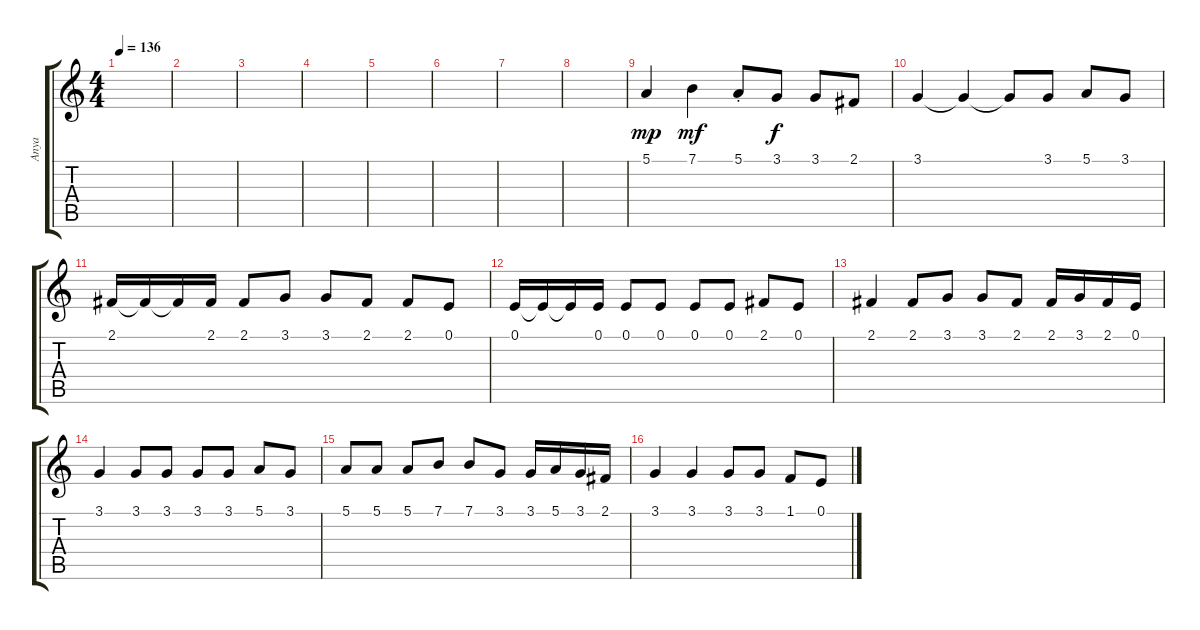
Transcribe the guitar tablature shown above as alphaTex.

\track ("Anya" "Anya") {instrument fiddle}
\staff {score tabs}
\tuning (E4 B3 G3 D3 A2 E2) {hide}
\ts (4 4)
\tempo 136
\clef g2
\ks c
|
|
|
|
|
|
|
|
5.1.4{dy mp} 7.1.4{dy mf} 5.1{st}.8 3.1.8{dy f} 3.1.8 2.1.8 |
3.1.4 3.1{t}.4 3.1{t}.8 3.1.8 5.1.8 3.1.8 |
2.1.16 2.1{t}.16 2.1{t}.16 2.1.16 2.1.8 3.1.8 3.1.8 2.1.8 2.1.8 0.1.8 |
0.1.16 0.1{t}.16 0.1{t}.16 0.1.16 0.1.8 0.1.8 0.1.8 0.1.8 2.1.8 0.1.8 |
2.1.4 2.1.8 3.1.8 3.1.8 2.1.8 2.1.16 3.1.16 2.1.16 0.1.16 |
3.1.4 3.1.8 3.1.8 3.1.8 3.1.8 5.1.8 3.1.8 |
5.1.8 5.1.8 5.1.8 7.1.8 7.1.8 3.1.8 3.1.16 5.1.16 3.1.16 2.1.16 |
3.1.4 3.1.4 3.1.8 3.1.8 1.1.8 0.1.8
